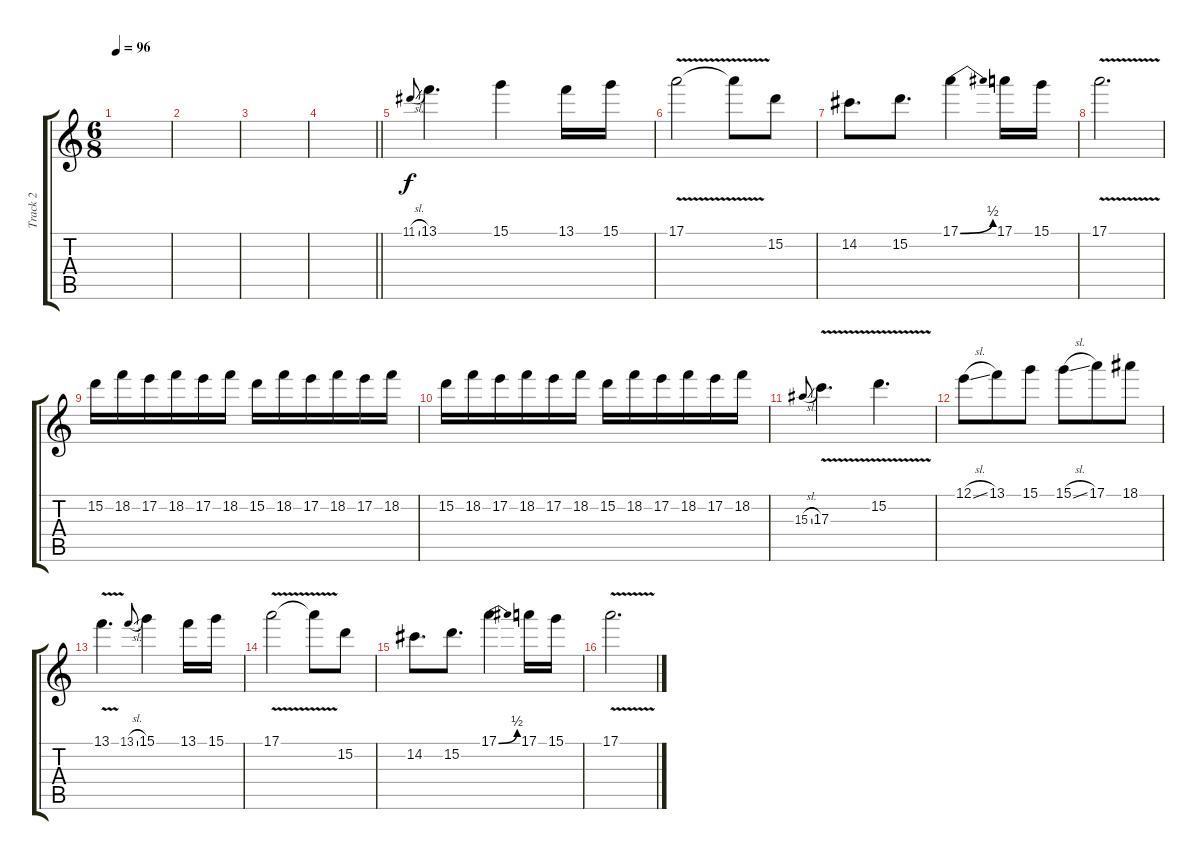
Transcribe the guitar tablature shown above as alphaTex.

\track ("Track 2" "Track 2") {instrument distortionguitar}
\staff {score tabs}
\tuning (E4 B3 G3 D3 A2 D2) {hide}
\ts (6 8)
\tempo 96
\clef g2
\ks c
|
|
|
\barLineRight lightlight
|
11.1{sl}.8{gr onbeat} 13.1.4{d volume 13} 15.1.4 13.1.16 15.1.16 |
17.1{v}.2 17.1{t}.8 15.2.8 |
14.2.8{d} 15.2.8{d} 17.1{be (bend 0 0 60 2)}.4 17.1.16 15.1.16 |
17.1{v}.2{d} |
15.2.16 18.2.16 17.2.16 18.2.16 17.2.16 18.2.16 15.2.16 18.2.16 17.2.16 18.2.16 17.2.16 18.2.16 |
15.2.16 18.2.16 17.2.16 18.2.16 17.2.16 18.2.16 15.2.16 18.2.16 17.2.16 18.2.16 17.2.16 18.2.16 |
15.3{sl}.8{gr onbeat} 17.3{v}.4{d} 15.2{v}.4{d} |
12.1{sl}.8 13.1.8 15.1.8 15.1{sl}.8 17.1.8 18.1.8 |
13.1{v}.4{d} 13.1{sl}.8{gr onbeat} 15.1.4 13.1.16 15.1.16 |
17.1{v}.2 17.1{t}.8 15.2.8 |
14.2.8{d} 15.2.8{d} 17.1{be (bend 0 0 60 2)}.4 17.1.16 15.1.16 |
17.1{v}.2{d}
